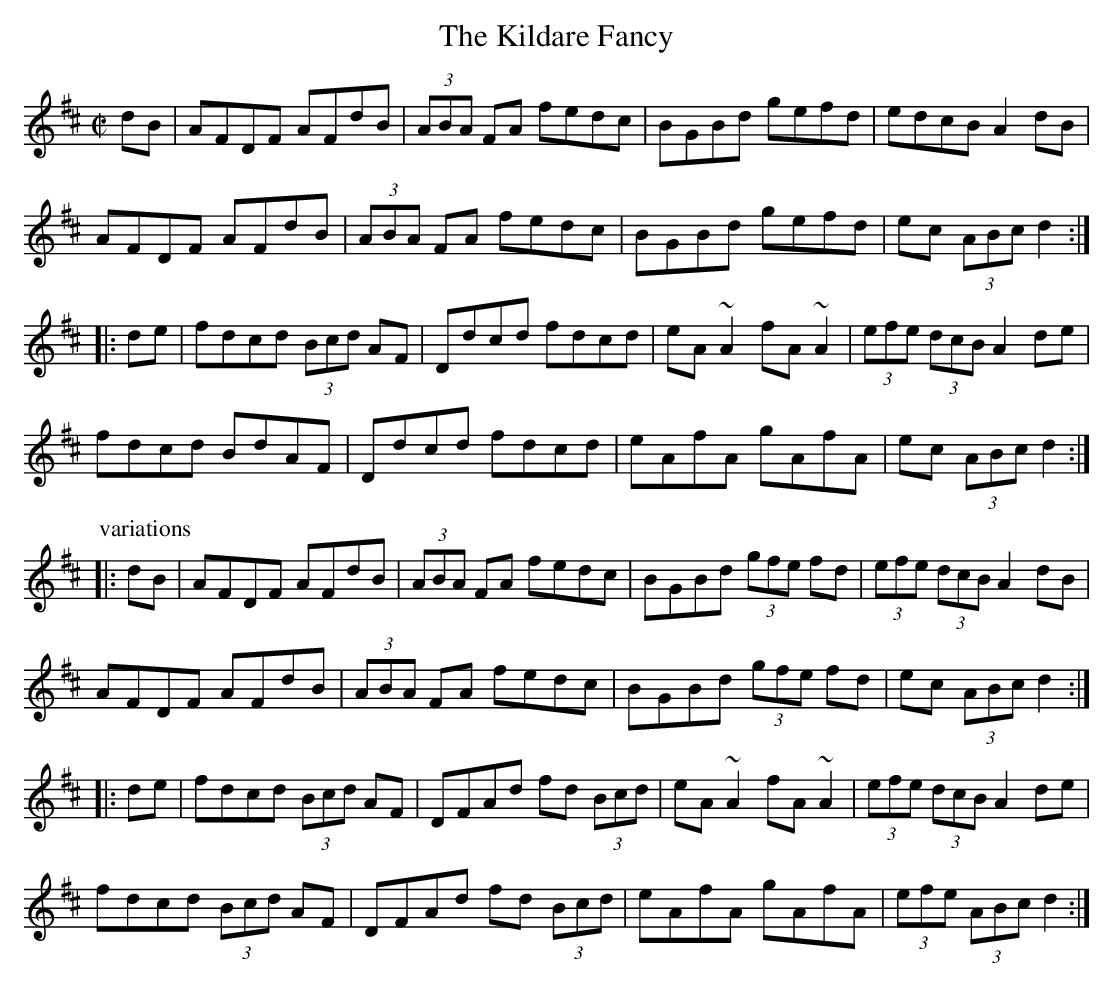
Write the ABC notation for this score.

X:1
T:Kildare Fancy, The
M:C|
L:1/8
K:D
dB | AFDF AFdB | (3ABA FA fedc | BGBd gefd | edcB A2dB |
AFDF AFdB | (3ABA FA fedc | BGBd gefd | ec (3ABc d2 :|
|: de | fdcd (3Bcd AF | Ddcd fdcd | eA~A2 fA~A2 | (3efe (3dcB A2de |
fdcd BdAF | Ddcd fdcd | eAfA gAfA | ec (3ABc d2 :|
P:variations
|: dB | AFDF AFdB | (3ABA FA fedc | BGBd (3gfe fd | (3efe (3dcB A2dB |
AFDF AFdB | (3ABA FA fedc | BGBd (3gfe fd | ec (3ABc d2 :|
|: de | fdcd (3Bcd AF | DFAd fd (3Bcd | eA~A2 fA~A2 | (3efe (3dcB A2de |
fdcd (3Bcd AF | DFAd fd (3Bcd | eAfA gAfA | (3efe (3ABc d2 :|
